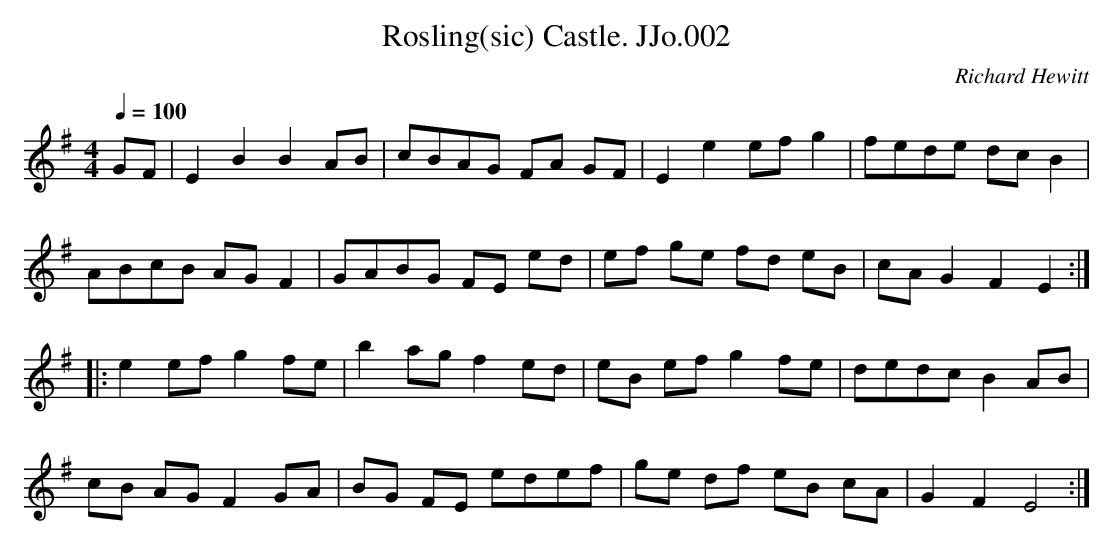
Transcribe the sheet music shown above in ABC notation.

X:1
T:Rosling(sic) Castle. JJo.002
C:Richard Hewitt
L:1/8
M:4/4
Q:1/4=100
K:Emin
GF|E2B2B2 AB|cBAG FA GF|E2e2 ef g2|fede dc B2|!
ABcB AG F2|GABG FE ed|ef ge fd eB|cA G2F2E2:|!
|:e2 ef g2 fe|b2 ag f2 ed|eB ef g2 fe|dedc B2 AB|!
cB AG F2 GA|BG FE edef|ge df eB cA|G2F2E4:|
